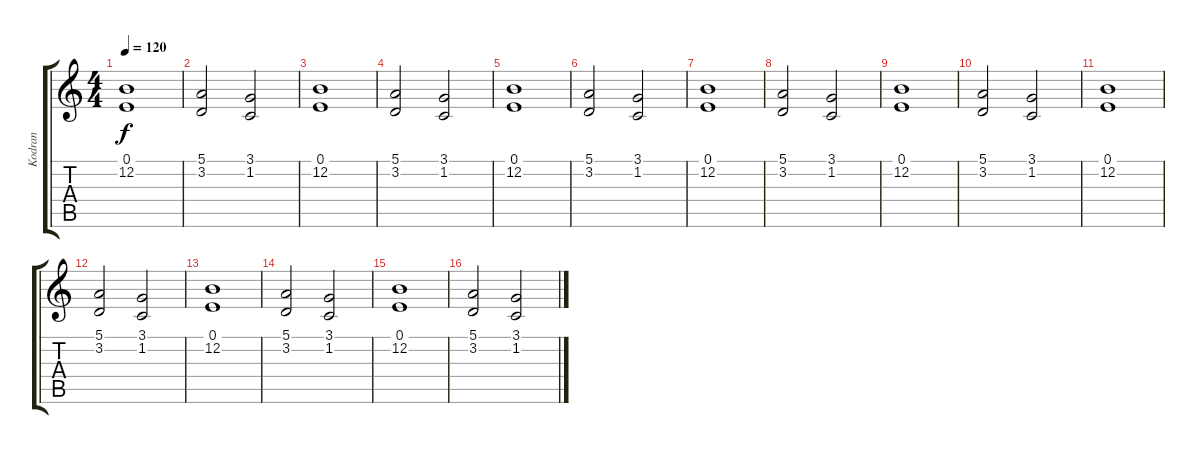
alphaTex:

\track ("Kodran" "Kodran") {instrument tremolostrings}
\staff {score tabs}
\tuning (E4 B3 G3 D3 A2 E2) {hide}
\ts (4 4)
\tempo 120
\clef g2
\ks c
(0.1 12.2).1{dy f} |
(5.1 3.2).2 (3.1 1.2).2 |
(0.1 12.2).1 |
(5.1 3.2).2 (3.1 1.2).2 |
(0.1 12.2).1 |
(5.1 3.2).2 (3.1 1.2).2 |
(0.1 12.2).1 |
(5.1 3.2).2 (3.1 1.2).2 |
(0.1 12.2).1 |
(5.1 3.2).2 (3.1 1.2).2 |
(0.1 12.2).1 |
(5.1 3.2).2 (3.1 1.2).2 |
(0.1 12.2).1 |
(5.1 3.2).2 (3.1 1.2).2 |
(0.1 12.2).1 |
(5.1 3.2).2 (3.1 1.2).2
